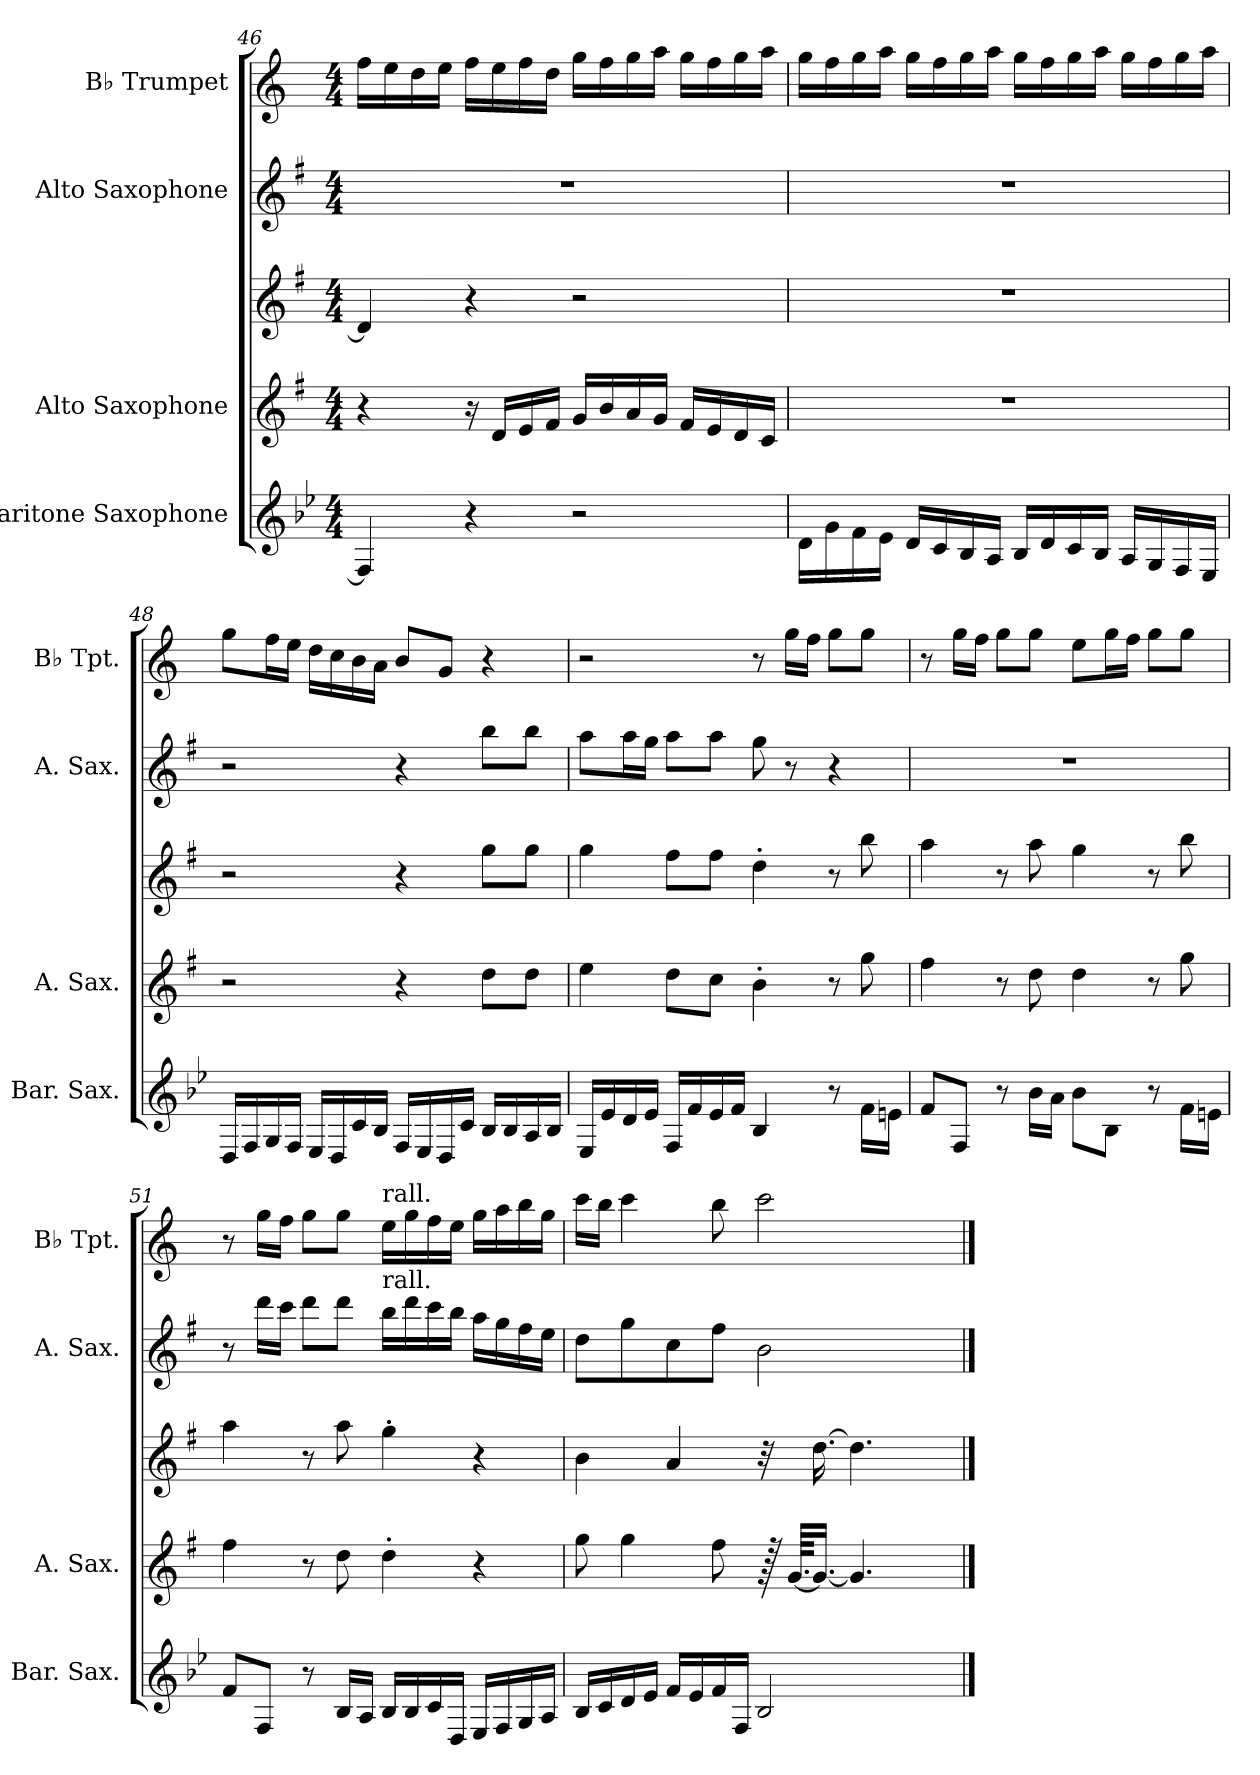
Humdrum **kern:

**kern	**kern	**kern	**kern	**kern
*part4	*part3	*part3	*part2	*part1
*staff5	*staff4	*staff3	*staff2	*staff1
*I"Baritone Saxophone	*I"Alto Saxophone	*	*I"Alto Saxophone	*I"B♭ Trumpet
*I'Bar. Sax.	*I'A. Sax.	*	*I'A. Sax.	*I'B♭ Tpt.
*clefG2	*clefG2	*clefG2	*clefG2	*clefG2
*ITrd12c21	*ITrd5c9	*ITrd5c9	*ITrd5c9	*ITrd1c2
*k[b-e-]	*k[b-e-]	*k[b-e-]	*k[b-e-]	*k[b-e-]
*M4/4	*M4/4	*M4/4	*M4/4	*M4/4
=46	=46	=46	=46	=46
4FF/]	4r	4F/]	1r	16ee-\LL
.	.	.	.	16dd\
.	.	.	.	16cc\
.	.	.	.	16dd\JJ
4r	16r	4r	.	16ee-\LL
.	16F/LL	.	.	16dd\
.	16G/	.	.	16ee-\
.	16A/JJ	.	.	16cc\JJ
2r	16B-/LL	2r	.	16ff\LL
.	16d/	.	.	16ee-\
.	16c/	.	.	16ff\
.	16B-/JJ	.	.	16gg\JJ
.	16A/LL	.	.	16ff\LL
.	16G/	.	.	16ee-\
.	16F/	.	.	16ff\
.	16E-/JJ	.	.	16gg\JJ
!!LO:LB:g=z
=47	=47	=47	=47	=47
16D\LL	1r	1r	1r	16ff\LL
16G\	.	.	.	16ee-\
16F\	.	.	.	16ff\
16E-\JJ	.	.	.	16gg\JJ
16D/LL	.	.	.	16ff\LL
16C/	.	.	.	16ee-\
16BB-/	.	.	.	16ff\
16AA/JJ	.	.	.	16gg\JJ
16BB-/LL	.	.	.	16ff\LL
16D/	.	.	.	16ee-\
16C/	.	.	.	16ff\
16BB-/JJ	.	.	.	16gg\JJ
16AA/LL	.	.	.	16ff\LL
16GG/	.	.	.	16ee-\
16FF/	.	.	.	16ff\
16EE-/JJ	.	.	.	16gg\JJ
=48	=48	=48	=48	=48
16DD/LL	2r	2r	2r	8ff\L
16FF/	.	.	.	.
16GG/	.	.	.	16ee-\L
16FF/JJ	.	.	.	16dd\JJ
16EE-/LL	.	.	.	16cc\LL
16DD/	.	.	.	16b-\
16C/	.	.	.	16a\
16BB-/JJ	.	.	.	16g\JJ
16FF/LL	4r	4r	4r	8a/L
16EE-/	.	.	.	.
16DD/	.	.	.	8f/J
16C/JJ	.	.	.	.
16BB-/LL	8f\L	8b-\L	8dd\L	4r
16BB-/	.	.	.	.
16AA/	8f\J	8b-\J	8dd\J	.
16BB-/JJ	.	.	.	.
!!LO:PB:g=z
=49	=49	=49	=49	=49
16EE-/LL	4g\	4b-\	8cc\L	2r
16E-/	.	.	.	.
16D/	.	.	16cc\L	.
16E-/JJ	.	.	16b-\JJ	.
16FF/LL	8f\L	8a\L	8cc\L	.
16F/	.	.	.	.
16E-/	8e-\J	8a\J	8cc\J	.
16F/JJ	.	.	.	.
4BB-/	4d'\	4f'\	8b-\	8r
.	.	.	8r	16ff\LL
.	.	.	.	16ee-\JJ
8r	8r	8r	4r	8ff\L
16F\LL	8b-\	8dd\	.	8ff\J
16En\JJ	.	.	.	.
=50	=50	=50	=50	=50
8F/L	4a\	4cc\	1r	8r
8FF/J	.	.	.	16ff\LL
.	.	.	.	16ee-\JJ
8r	8r	8r	.	8ff\L
16B-\LL	8f\	8cc\	.	8ff\J
16A\JJ	.	.	.	.
8B-\L	4f\	4b-\	.	8dd\L
8BB-\J	.	.	.	16ff\L
.	.	.	.	16ee-\JJ
8r	8r	8r	.	8ff\L
16F\LL	8b-\	8dd\	.	8ff\J
16En\JJ	.	.	.	.
!!LO:LB:g=z
=51	=51	=51	=51	=51
8F/L	4a\	4cc\	8r	8r
8FF/J	.	.	16ff\LL	16ff\LL
.	.	.	16ee-\JJ	16ee-\JJ
8r	8r	8r	8ff\L	8ff\L
16BB-/LL	8f\	8cc\	8ff\J	8ff\J
16AA/JJ	.	.	.	.
*	*	*	*	*MM99
!	!	!	!	!LO:TX:a:t=rall.
!	!	!	!LO:TX:a:t=rall.	!
16BB-/LL	4f'\	4b-'\	16dd\LL	16dd\LL
16BB-/	.	.	16ff\	16ff\
16C/	.	.	16ee-\	16ee-\
*	*	*	*	*MM98
16DD/JJ	.	.	16dd\JJ	16dd\JJ
*	*	*	*	*MM97
16EE-/LL	4r	4r	16cc\LL	16ff\LL
16FF/	.	.	16b-\	16gg\
*	*	*	*	*MM96
16GG/	.	.	16a\	16aa\
*	*	*	*	*MM94
16AA/JJ	.	.	16g\JJ	16ff\JJ
=52	=52	=52	=52	=52
*	*	*	*	*MM93
*	*	*	*	*^
*	*	*	*	*	*^
*	*	*	*	*	*	*^
*	*	*	*	*	*	*	*^
16BB-/LL	8b-\	4d\	8f\L	16bb-\LL	8.ryy	4ryy	4ryy	4..ryy
*	*	*	*	*MM91	*	*	*	*
16C/	.	.	.	16aa\JJ	.	.	.	.
*	*	*	*	*MM88	*	*	*	*
16D/	4b-\	.	8b-\	4bb-\	.	.	.	.
*	*	*	*	*MM85	*	*	*	*
16E-/JJ	.	.	.	.	2ryy	.	.	.
*	*	*	*	*MM81	*	*	*	*
16F/LL	.	4c/	8e-\	.	.	2.ryy	16ryy	.
*	*	*	*	*MM75	*	*	*	*
16E-/	.	.	.	.	.	.	2ryy	.
*	*	*	*	*MM69	*	*	*	*
16F/	8a\	.	8a\J	8aa\	.	.	.	.
*	*	*	*	*MM61	*	*	*	*
16FF/JJ	.	.	.	.	.	.	.	2ryy
*	*	*	*	*MM25	*	*	*	*
2BB-/	128r	32r	2d\	2bb-\	.	.	.	.
.	[64.B-/KKLL	.	.	.	.	.	.	.
.	16.B-/JJ_	[16.f\	.	.	.	.	.	.
.	4.B-/]	4.f\]	.	.	.	.	.	.
.	.	.	.	.	4ryy	.	.	.
.	.	.	.	.	.	.	8.ryy	.
.	.	.	.	.	16ryy	.	.	16ryy
*	*	*	*	*v	*v	*v	*v	*v
==	==	==	==	==
*-	*-	*-	*-	*-
